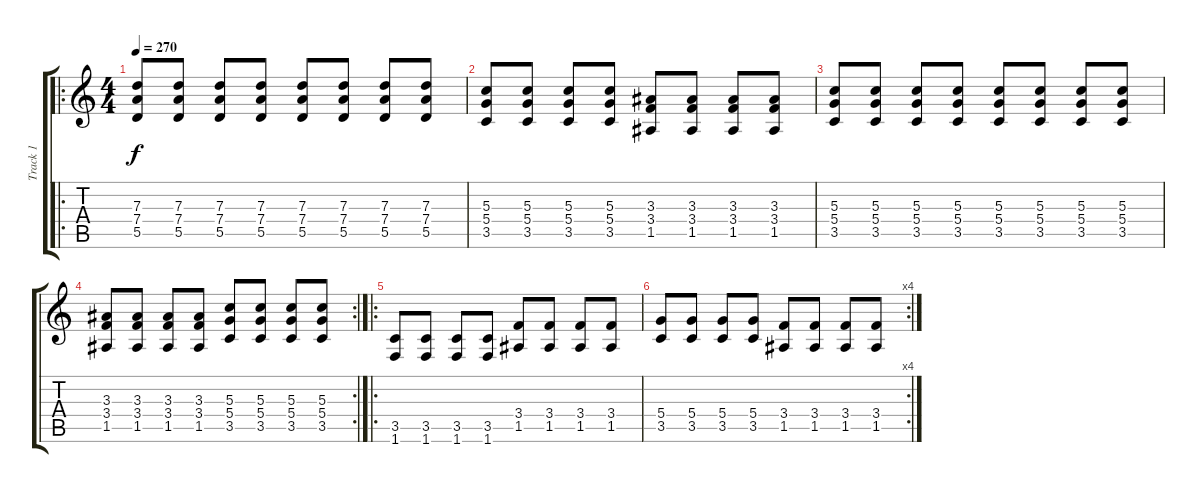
\track ("Track 1" "Track 1") {instrument distortionguitar}
\staff {score tabs}
\tuning (E4 B3 G3 D3 A2 E2) {hide}
\ro
\ts (4 4)
\tempo 270
\clef g2
\ks c
(7.3 7.4 5.5).8{dy f instrument distortionguitar} (7.3 7.4 5.5).8 (7.3 7.4 5.5).8 (7.3 7.4 5.5).8 (7.3 7.4 5.5).8 (7.3 7.4 5.5).8 (7.3 7.4 5.5).8 (7.3 7.4 5.5).8 |
(5.3 5.4 3.5).8 (5.3 5.4 3.5).8 (5.3 5.4 3.5).8 (5.3 5.4 3.5).8 (3.3 3.4 1.5).8 (3.3 3.4 1.5).8 (3.3 3.4 1.5).8 (3.3 3.4 1.5).8 |
(5.3 5.4 3.5).8 (5.3 5.4 3.5).8 (5.3 5.4 3.5).8 (5.3 5.4 3.5).8 (5.3 5.4 3.5).8 (5.3 5.4 3.5).8 (5.3 5.4 3.5).8 (5.3 5.4 3.5).8 |
\rc 2
(3.3 3.4 1.5).8 (3.3 3.4 1.5).8 (3.3 3.4 1.5).8 (3.3 3.4 1.5).8 (5.3 5.4 3.5).8 (5.3 5.4 3.5).8 (5.3 5.4 3.5).8 (5.3 5.4 3.5).8 |
\ro
(3.5 1.6).8 (3.5 1.6).8 (3.5 1.6).8 (3.5 1.6).8 (3.4 1.5).8 (3.4 1.5).8 (3.4 1.5).8 (3.4 1.5).8 |
\rc 4
(5.4 3.5).8 (5.4 3.5).8 (5.4 3.5).8 (5.4 3.5).8 (3.4 1.5).8 (3.4 1.5).8 (3.4 1.5).8 (3.4 1.5).8
